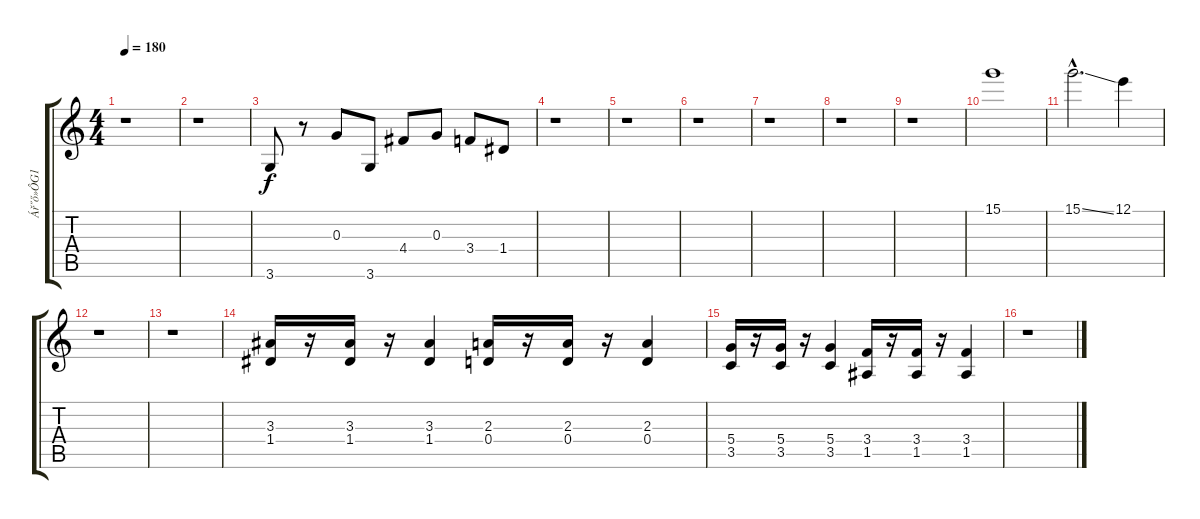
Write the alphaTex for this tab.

\track ("Ář˝ő»ÔG1" "Ář˝ő»ÔG1") {instrument distortionguitar}
\staff {score tabs}
\tuning (E4 B3 G3 D3 A2 E2) {hide}
\ts (4 4)
\tempo 180
\clef g2
\ks c
r.1{dy f} |
r.1 |
3.6.8 r.8 0.3.8 3.6.8 4.4.8 0.3.8 3.4.8 1.4.8 |
r.1 |
r.1 |
r.1 |
r.1 |
r.1 |
r.1 |
15.1.1 |
15.1{ss hac}.2{d} 12.1.4 |
r.1 |
r.1 |
(3.3 1.4).16 r.16 (3.3 1.4).16 r.16 (3.3 1.4).4 (2.3 0.4).16 r.16 (2.3 0.4).16 r.16 (2.3 0.4).4 |
(5.4 3.5).16 r.16 (5.4 3.5).16 r.16 (5.4 3.5).4 (3.4 1.5).16 r.16 (3.4 1.5).16 r.16 (3.4 1.5).4 |
r.1
